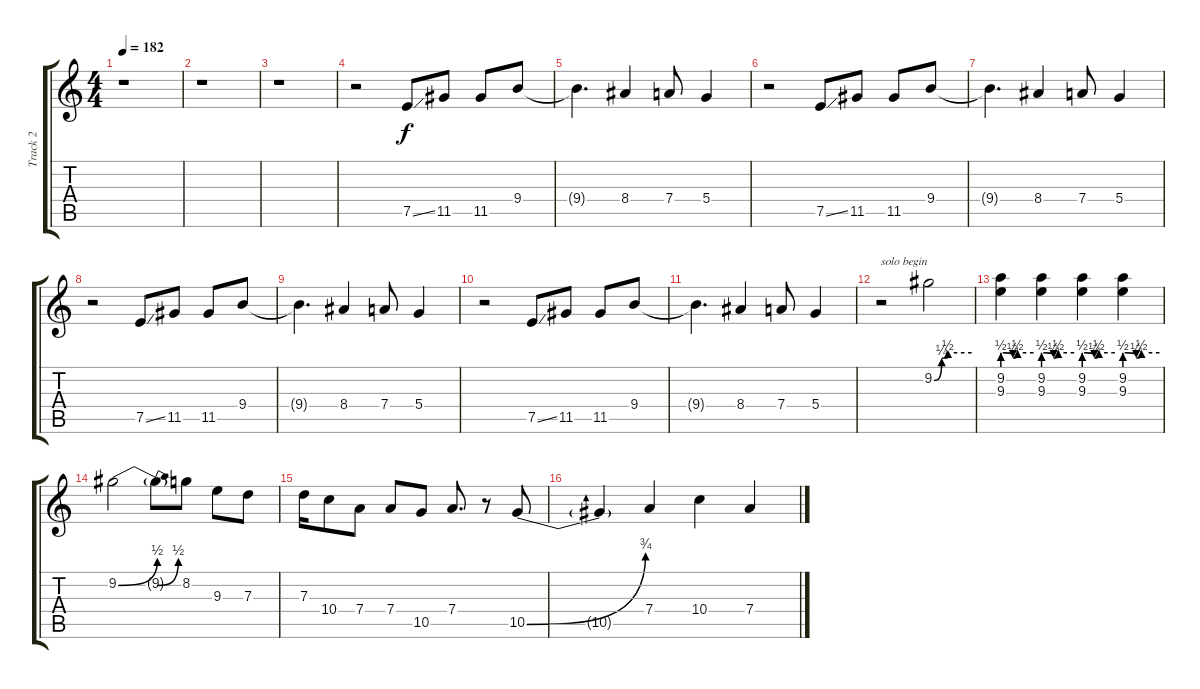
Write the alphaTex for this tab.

\track ("Track 2" "Track 2") {instrument overdrivenguitar}
\staff {score tabs}
\tuning (E4 B3 G3 D3 A2 E2) {hide}
\ts (4 4)
\tempo 182
\clef g2
\ks c
r.1{dy f} |
r.1 |
r.1 |
r.2 7.5{ss}.8 11.5.8 11.5.8 9.4.8 |
9.4{t}.4{d} 8.4.4 7.4.8 5.4.4 |
r.2 7.5{ss}.8 11.5.8 11.5.8 9.4.8 |
9.4{t}.4{d} 8.4.4 7.4.8 5.4.4 |
r.2 7.5{ss}.8 11.5.8 11.5.8 9.4.8 |
9.4{t}.4{d} 8.4.4 7.4.8 5.4.4 |
r.2 7.5{ss}.8 11.5.8 11.5.8 9.4.8 |
9.4{t}.4{d} 8.4.4 7.4.8 5.4.4 |
r.2{txt "solo begin"} 9.2{be (custom 0 0 12 1 20 1 22 2 60 2)}.2 |
(9.2{be (custom 0 2 20 1 29 2 60 2)} 9.3).4 (9.2{be (custom 0 2 20 1 29 2 60 2)} 9.3).4 (9.2{be (custom 0 2 20 1 29 2 60 2)} 9.3).4 (9.2{be (custom 0 2 20 1 29 2 60 2)} 9.3).4 |
9.2{be (bend 0 0 60 2)}.2 9.2{be (bend 0 0 60 2) t}.8 8.2.8 9.3.8 7.3.8 |
7.3.16 10.4.8 7.4.8 7.4.8 10.5.8 7.4.8{d} r.8 10.5{be (bend 0 0 60 3)}.8 |
10.5{t}.4 7.4.4 10.4.4 7.4.4
